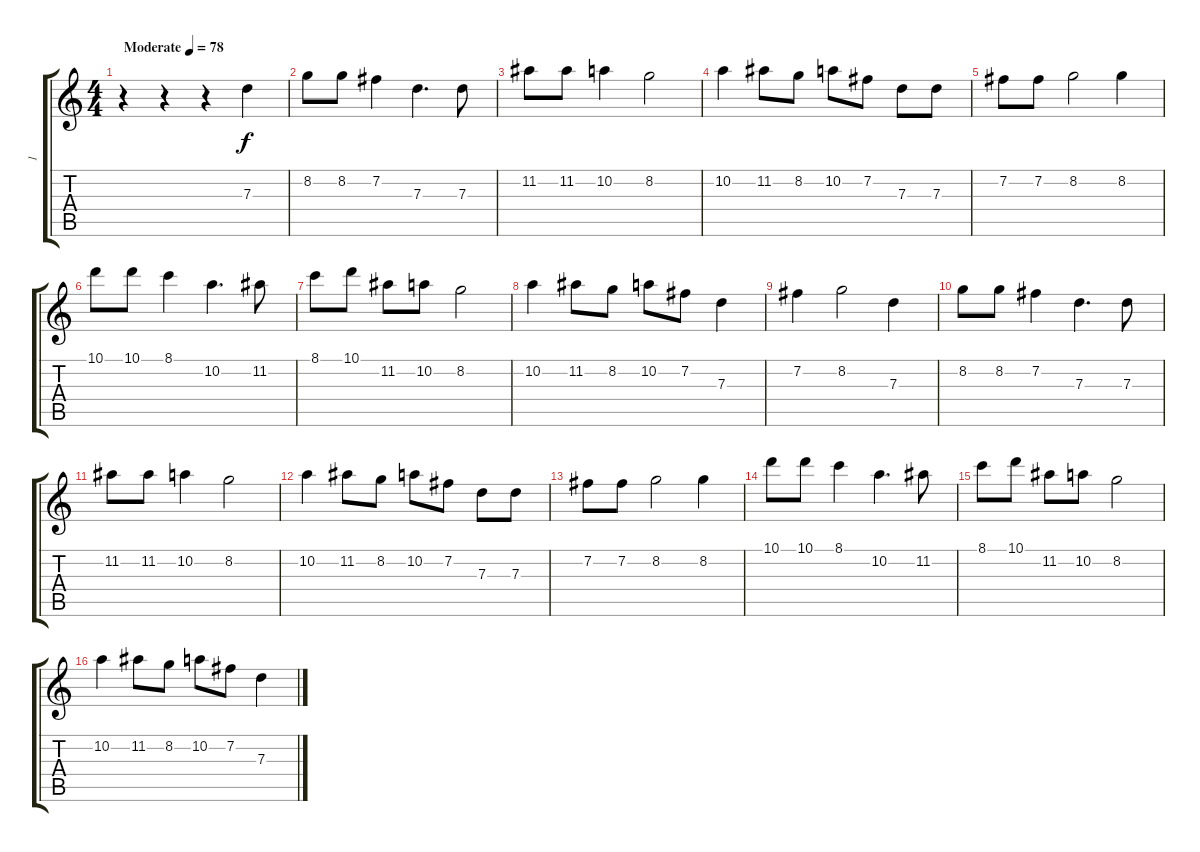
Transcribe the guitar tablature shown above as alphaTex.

\track ("1" "1") {instrument distortionguitar}
\staff {score tabs}
\tuning (E4 B3 G3 D3 A2 E2) {hide}
\ts (4 4)
\tempo (78 "Moderate")
\clef g2
\ks c
r.4{dy f instrument distortionguitar} r.4 r.4 7.3.4 |
8.2.8 8.2.8 7.2.4 7.3.4{d} 7.3.8 |
11.2.8 11.2.8 10.2.4 8.2.2 |
10.2.4 11.2.8 8.2.8 10.2.8 7.2.8 7.3.8 7.3.8 |
7.2.8 7.2.8 8.2.2 8.2.4 |
10.1.8 10.1.8 8.1.4 10.2.4{d} 11.2.8 |
8.1.8 10.1.8 11.2.8 10.2.8 8.2.2 |
10.2.4 11.2.8 8.2.8 10.2.8 7.2.8 7.3.4 |
7.2.4 8.2.2 7.3.4 |
8.2.8 8.2.8 7.2.4 7.3.4{d} 7.3.8 |
11.2.8 11.2.8 10.2.4 8.2.2 |
10.2.4 11.2.8 8.2.8 10.2.8 7.2.8 7.3.8 7.3.8 |
7.2.8 7.2.8 8.2.2 8.2.4 |
10.1.8 10.1.8 8.1.4 10.2.4{d} 11.2.8 |
8.1.8 10.1.8 11.2.8 10.2.8 8.2.2 |
10.2.4 11.2.8 8.2.8 10.2.8 7.2.8 7.3.4
